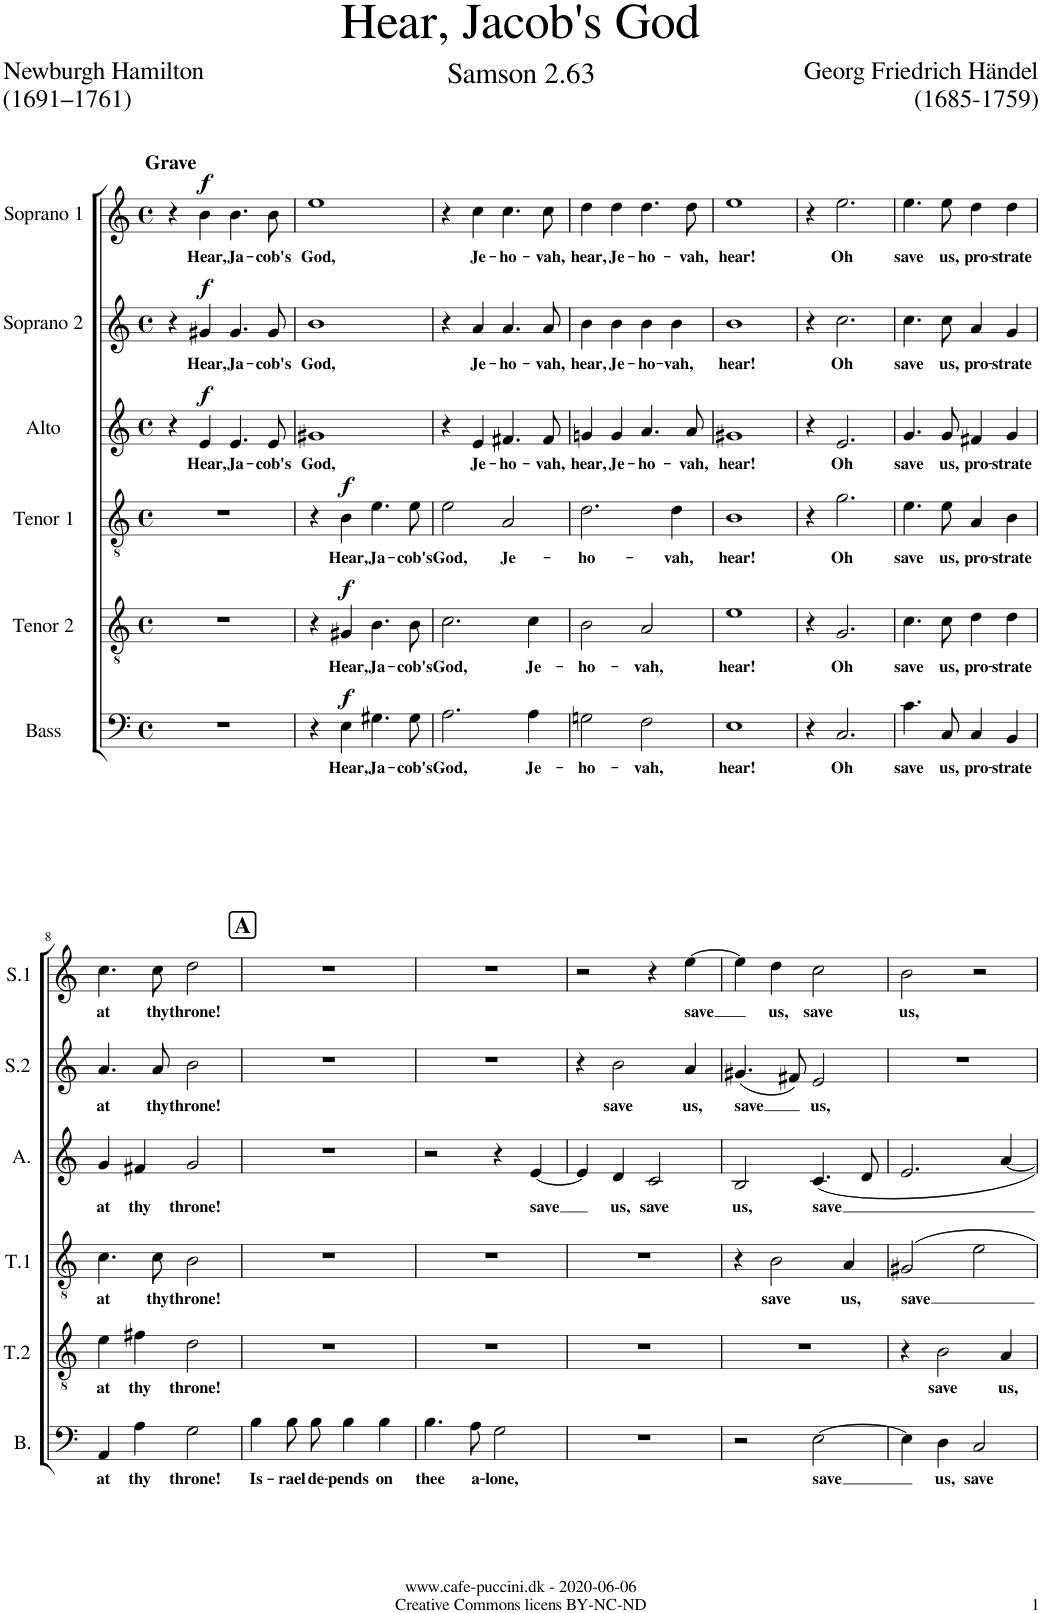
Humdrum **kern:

**kern	**text	**dynam	**kern	**text	**dynam	**kern	**text	**dynam	**kern	**text	**dynam	**kern	**text	**dynam	**kern	**text	**dynam
*part6	*part6	*part6	*part5	*part5	*part5	*part4	*part4	*part4	*part3	*part3	*part3	*part2	*part2	*part2	*part1	*part1	*part1
*staff6	*staff6	*staff6	*staff5	*staff5	*staff5	*staff4	*staff4	*staff4	*staff3	*staff3	*staff3	*staff2	*staff2	*staff2	*staff1	*staff1	*staff1
*I"Bass	*	*	*I"Tenor 2	*	*	*I"Tenor 1	*	*	*I"Alto	*	*	*I"Soprano 2	*	*	*I"Soprano 1	*	*
*I'B.	*	*	*I'T.2	*	*	*I'T.1	*	*	*I'A.	*	*	*I'S.2	*	*	*I'S.1	*	*
*clefF4	*	*	*clefGv2	*	*	*clefGv2	*	*	*clefG2	*	*	*clefG2	*	*	*clefG2	*	*
*k[]	*	*	*k[]	*	*	*k[]	*	*	*k[]	*	*	*k[]	*	*	*k[]	*	*
*M4/4	*	*	*M4/4	*	*	*M4/4	*	*	*M4/4	*	*	*M4/4	*	*	*M4/4	*	*
*met(c)	*	*	*met(c)	*	*	*met(c)	*	*	*met(c)	*	*	*met(c)	*	*	*met(c)	*	*
=1	=1	=1	=1	=1	=1	=1	=1	=1	=1	=1	=1	=1	=1	=1	=1	=1	=1
1r	.	.	1r	.	.	1r	.	.	4r	.	.	4r	.	.	4r	.	.
!	!	!	!	!	!	!	!	!	!	!	!	!	!	!	!LO:TX:a:B:t=Grave	!	!
!	!	!	!	!	!	!	!	!	!	!LO:LY:b	!LO:DY:a	!	!LO:LY:b	!LO:DY:a	!	!LO:LY:b	!LO:DY:a
.	.	.	.	.	.	.	.	.	4e/	Hear,	f	4g#X/	Hear,	f	4b\	Hear,	f
!	!	!	!	!	!	!	!	!	!	!LO:LY:b	!	!	!LO:LY:b	!	!	!LO:LY:b	!
.	.	.	.	.	.	.	.	.	4.e/	Ja-	.	4.g#/	Ja-	.	4.b\	Ja-	.
!	!	!	!	!	!	!	!	!	!	!LO:LY:b	!	!	!LO:LY:b	!	!	!LO:LY:b	!
.	.	.	.	.	.	.	.	.	8e/	-cob's	.	8g#/	-cob's	.	8b\	-cob's	.
=2	=2	=2	=2	=2	=2	=2	=2	=2	=2	=2	=2	=2	=2	=2	=2	=2	=2
!	!	!	!	!	!	!	!	!	!	!LO:LY:b	!	!	!LO:LY:b	!	!	!LO:LY:b	!
4r	.	.	4r	.	.	4r	.	.	1g#X	God,	.	1b	God,	.	1ee	God,	.
!	!LO:LY:b	!LO:DY:a	!	!LO:LY:b	!LO:DY:a	!	!LO:LY:b	!LO:DY:a	!	!	!	!	!	!	!	!	!
4E\	Hear,	f	4G#X/	Hear,	f	4B\	Hear,	f	.	.	.	.	.	.	.	.	.
!	!LO:LY:b	!	!	!LO:LY:b	!	!	!LO:LY:b	!	!	!	!	!	!	!	!	!	!
4.G#X\	Ja-	.	4.B\	Ja-	.	4.e\	Ja-	.	.	.	.	.	.	.	.	.	.
!	!LO:LY:b	!	!	!LO:LY:b	!	!	!LO:LY:b	!	!	!	!	!	!	!	!	!	!
8G#\	-cob's	.	8B\	-cob's	.	8e\	-cob's	.	.	.	.	.	.	.	.	.	.
=3	=3	=3	=3	=3	=3	=3	=3	=3	=3	=3	=3	=3	=3	=3	=3	=3	=3
!	!LO:LY:b	!	!	!LO:LY:b	!	!	!LO:LY:b	!	!	!	!	!	!	!	!	!	!
2.A\	God,	.	2.c\	God,	.	2e\	God,	.	4r	.	.	4r	.	.	4r	.	.
!	!	!	!	!	!	!	!	!	!	!LO:LY:b	!	!	!LO:LY:b	!	!	!LO:LY:b	!
.	.	.	.	.	.	.	.	.	4e/	Je-	.	4a/	Je-	.	4cc\	Je-	.
!	!	!	!	!	!	!	!LO:LY:b	!	!	!LO:LY:b	!	!	!LO:LY:b	!	!	!LO:LY:b	!
.	.	.	.	.	.	2A/	Je-	.	4.f#X/	-ho-	.	4.a/	-ho-	.	4.cc\	-ho-	.
!	!LO:LY:b	!	!	!LO:LY:b	!	!	!	!	!	!	!	!	!	!	!	!	!
4A\	Je-	.	4c\	Je-	.	.	.	.	.	.	.	.	.	.	.	.	.
!	!	!	!	!	!	!	!	!	!	!LO:LY:b	!	!	!LO:LY:b	!	!	!LO:LY:b	!
.	.	.	.	.	.	.	.	.	8f#/	-vah,	.	8a/	-vah,	.	8cc\	-vah,	.
=4	=4	=4	=4	=4	=4	=4	=4	=4	=4	=4	=4	=4	=4	=4	=4	=4	=4
!	!LO:LY:b	!	!	!LO:LY:b	!	!	!LO:LY:b	!	!	!LO:LY:b	!	!	!LO:LY:b	!	!	!LO:LY:b	!
2Gn\	-ho-	.	2B\	-ho-	.	2.d\	-ho-	.	4gn/	hear,	.	4b\	hear,	.	4dd\	hear,	.
!	!	!	!	!	!	!	!	!	!	!LO:LY:b	!	!	!LO:LY:b	!	!	!LO:LY:b	!
.	.	.	.	.	.	.	.	.	4g/	Je-	.	4b\	Je-	.	4dd\	Je-	.
!	!LO:LY:b	!	!	!LO:LY:b	!	!	!	!	!	!LO:LY:b	!	!	!LO:LY:b	!	!	!LO:LY:b	!
2F\	-vah,	.	2A/	-vah,	.	.	.	.	4.a/	-ho-	.	4b\	-ho-	.	4.dd\	-ho-	.
!	!	!	!	!	!	!	!LO:LY:b	!	!	!	!	!	!LO:LY:b	!	!	!	!
.	.	.	.	.	.	4d\	-vah,	.	.	.	.	4b\	-vah,	.	.	.	.
!	!	!	!	!	!	!	!	!	!	!LO:LY:b	!	!	!	!	!	!LO:LY:b	!
.	.	.	.	.	.	.	.	.	8a/	-vah,	.	.	.	.	8dd\	-vah,	.
=5	=5	=5	=5	=5	=5	=5	=5	=5	=5	=5	=5	=5	=5	=5	=5	=5	=5
!	!LO:LY:b	!	!	!LO:LY:b	!	!	!LO:LY:b	!	!	!LO:LY:b	!	!	!LO:LY:b	!	!	!LO:LY:b	!
1E	hear!	.	1e	hear!	.	1B	hear!	.	1g#X	hear!	.	1b	hear!	.	1ee	hear!	.
=6	=6	=6	=6	=6	=6	=6	=6	=6	=6	=6	=6	=6	=6	=6	=6	=6	=6
4r	.	.	4r	.	.	4r	.	.	4r	.	.	4r	.	.	4r	.	.
!	!LO:LY:b	!	!	!LO:LY:b	!	!	!LO:LY:b	!	!	!LO:LY:b	!	!	!LO:LY:b	!	!	!LO:LY:b	!
2.C/	Oh	.	2.G/	Oh	.	2.g\	Oh	.	2.e/	Oh	.	2.cc\	Oh	.	2.ee\	Oh	.
=7	=7	=7	=7	=7	=7	=7	=7	=7	=7	=7	=7	=7	=7	=7	=7	=7	=7
!	!LO:LY:b	!	!	!LO:LY:b	!	!	!LO:LY:b	!	!	!LO:LY:b	!	!	!LO:LY:b	!	!	!LO:LY:b	!
4.c\	save	.	4.c\	save	.	4.e\	save	.	4.g/	save	.	4.cc\	save	.	4.ee\	save	.
!	!LO:LY:b	!	!	!LO:LY:b	!	!	!LO:LY:b	!	!	!LO:LY:b	!	!	!LO:LY:b	!	!	!LO:LY:b	!
8C/	us,	.	8c\	us,	.	8e\	us,	.	8g/	us,	.	8cc\	us,	.	8ee\	us,	.
!	!LO:LY:b	!	!	!LO:LY:b	!	!	!LO:LY:b	!	!	!LO:LY:b	!	!	!LO:LY:b	!	!	!LO:LY:b	!
4C/	pro-	.	4d\	pro-	.	4A/	pro-	.	4f#X/	pro-	.	4a/	pro-	.	4dd\	pro-	.
!	!LO:LY:b	!	!	!LO:LY:b	!	!	!LO:LY:b	!	!	!LO:LY:b	!	!	!LO:LY:b	!	!	!LO:LY:b	!
4BB/	-strate	.	4d\	-strate	.	4B\	-strate	.	4g/	-strate	.	4g/	-strate	.	4dd\	-strate	.
!!LO:LB:g=z
=8	=8	=8	=8	=8	=8	=8	=8	=8	=8	=8	=8	=8	=8	=8	=8	=8	=8
!	!LO:LY:b	!	!	!LO:LY:b	!	!	!LO:LY:b	!	!	!LO:LY:b	!	!	!LO:LY:b	!	!	!LO:LY:b	!
4AA/	at	.	4e\	at	.	4.c\	at	.	4g/	at	.	4.a/	at	.	4.cc\	at	.
!	!LO:LY:b	!	!	!LO:LY:b	!	!	!	!	!	!LO:LY:b	!	!	!	!	!	!	!
4A\	thy	.	4f#X\	thy	.	.	.	.	4f#X/	thy	.	.	.	.	.	.	.
!	!	!	!	!	!	!	!LO:LY:b	!	!	!	!	!	!LO:LY:b	!	!	!LO:LY:b	!
.	.	.	.	.	.	8c\	thy	.	.	.	.	8a/	thy	.	8cc\	thy	.
!	!LO:LY:b	!	!	!LO:LY:b	!	!	!LO:LY:b	!	!	!LO:LY:b	!	!	!LO:LY:b	!	!	!LO:LY:b	!
2G\	throne!	.	2d\	throne!	.	2B\	throne!	.	2g/	throne!	.	2b\	throne!	.	2dd\	throne!	.
!!LO:REH:place=s1:a:B:cj:fs=14:t=A
=9	=9	=9	=9	=9	=9	=9	=9	=9	=9	=9	=9	=9	=9	=9	=9	=9	=9
!	!LO:LY:b	!	!	!	!	!	!	!	!	!	!	!	!	!	!	!	!
4B\	Is-	.	1r	.	.	1r	.	.	1r	.	.	1r	.	.	1r	.	.
!	!LO:LY:b	!	!	!	!	!	!	!	!	!	!	!	!	!	!	!	!
8B\L	-rael	.	.	.	.	.	.	.	.	.	.	.	.	.	.	.	.
!	!LO:LY:b	!	!	!	!	!	!	!	!	!	!	!	!	!	!	!	!
8B\J	de-	.	.	.	.	.	.	.	.	.	.	.	.	.	.	.	.
!	!LO:LY:b	!	!	!	!	!	!	!	!	!	!	!	!	!	!	!	!
4B\	-pends	.	.	.	.	.	.	.	.	.	.	.	.	.	.	.	.
!	!LO:LY:b	!	!	!	!	!	!	!	!	!	!	!	!	!	!	!	!
4B\	on	.	.	.	.	.	.	.	.	.	.	.	.	.	.	.	.
=10	=10	=10	=10	=10	=10	=10	=10	=10	=10	=10	=10	=10	=10	=10	=10	=10	=10
!	!LO:LY:b	!	!	!	!	!	!	!	!	!	!	!	!	!	!	!	!
4.B\	thee	.	1r	.	.	1r	.	.	2r	.	.	1r	.	.	1r	.	.
!	!LO:LY:b	!	!	!	!	!	!	!	!	!	!	!	!	!	!	!	!
8A\	a-	.	.	.	.	.	.	.	.	.	.	.	.	.	.	.	.
!	!LO:LY:b	!	!	!	!	!	!	!	!	!	!	!	!	!	!	!	!
2G\	-lone,	.	.	.	.	.	.	.	4r	.	.	.	.	.	.	.	.
!	!	!	!	!	!	!	!	!	!	!LO:LY:b	!	!	!	!	!	!	!
.	.	.	.	.	.	.	.	.	[4e/	save	.	.	.	.	.	.	.
=11	=11	=11	=11	=11	=11	=11	=11	=11	=11	=11	=11	=11	=11	=11	=11	=11	=11
1r	.	.	1r	.	.	1r	.	.	4e/]	.	.	4r	.	.	2r	.	.
!	!	!	!	!	!	!	!	!	!	!LO:LY:b	!	!	!LO:LY:b	!	!	!	!
.	.	.	.	.	.	.	.	.	4d/	us,	.	2b\	save	.	.	.	.
!	!	!	!	!	!	!	!	!	!	!LO:LY:b	!	!	!	!	!	!	!
.	.	.	.	.	.	.	.	.	2c/	save	.	.	.	.	4r	.	.
!	!	!	!	!	!	!	!	!	!	!	!	!	!LO:LY:b	!	!	!LO:LY:b	!
.	.	.	.	.	.	.	.	.	.	.	.	4a/	us,	.	[4ee\	save	.
=12	=12	=12	=12	=12	=12	=12	=12	=12	=12	=12	=12	=12	=12	=12	=12	=12	=12
!	!	!	!	!	!	!	!	!	!	!LO:LY:b	!	!	!LO:LY:b	!	!	!	!
2r	.	.	1r	.	.	4r	.	.	2B/	us,	.	(<4.g#X/	save	.	4ee\]	.	.
!	!	!	!	!	!	!	!LO:LY:b	!	!	!	!	!	!	!	!	!LO:LY:b	!
.	.	.	.	.	.	2B\	save	.	.	.	.	.	.	.	4dd\	us,	.
.	.	.	.	.	.	.	.	.	.	.	.	8f#X/)	.	.	.	.	.
!	!LO:LY:b	!	!	!	!	!	!	!	!	!LO:LY:b	!	!	!LO:LY:b	!	!	!LO:LY:b	!
[2E\	save	.	.	.	.	.	.	.	4.c/	save	.	2e/	us,	.	2cc\	save	.
!	!	!	!	!	!	!	!LO:LY:b	!	!	!	!	!	!	!	!	!	!
.	.	.	.	.	.	4A/	us,	.	.	.	.	.	.	.	.	.	.
.	.	.	.	.	.	.	.	.	8d/	.	.	.	.	.	.	.	.
=13	=13	=13	=13	=13	=13	=13	=13	=13	=13	=13	=13	=13	=13	=13	=13	=13	=13
!	!	!	!	!	!	!	!LO:LY:b	!	!	!	!	!	!	!	!	!LO:LY:b	!
4E\]	.	.	4r	.	.	2G#X/	save	.	2.e/	.	.	1r	.	.	2b\	us,	.
!	!LO:LY:b	!	!	!LO:LY:b	!	!	!	!	!	!	!	!	!	!	!	!	!
4D\	us,	.	2B\	save	.	.	.	.	.	.	.	.	.	.	.	.	.
!	!LO:LY:b	!	!	!	!	!	!	!	!	!	!	!	!	!	!	!	!
2C/	save	.	.	.	.	2e\	.	.	.	.	.	.	.	.	2r	.	.
!	!	!	!	!LO:LY:b	!	!	!	!	!	!	!	!	!	!	!	!	!
.	.	.	4A/	us,	.	.	.	.	[4a/	.	.	.	.	.	.	.	.
=	=	=	=	=	=	=	=	=	=	=	=	=	=	=	=	=	=
*-	*-	*-	*-	*-	*-	*-	*-	*-	*-	*-	*-	*-	*-	*-	*-	*-	*-
